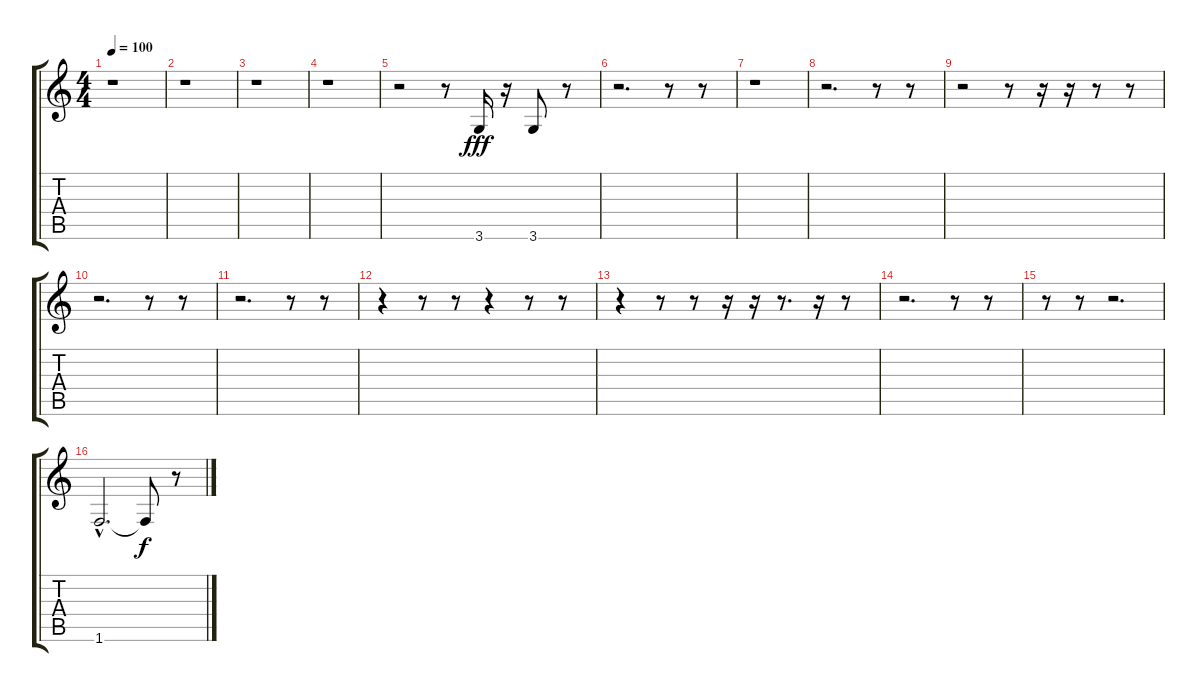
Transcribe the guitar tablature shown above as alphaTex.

\track "" {instrument electricbassfinger}
\staff {score tabs}
\tuning (E4 B3 G3 D3 A2 E2) {hide}
\ts (4 4)
\tempo 100
\clef g2
\ks c
r.1{dy fff} |
r.1 |
r.1 |
r.1 |
r.2 r.8 3.6.16 r.16 3.6.8 r.8 |
r.2{d} r.8 r.8 |
r.1 |
r.2{d} r.8 r.8 |
r.2 r.8 r.16 r.16 r.8 r.8 |
r.2{d} r.8 r.8 |
r.2{d} r.8 r.8 |
r.4 r.8 r.8 r.4 r.8 r.8 |
r.4 r.8 r.8 r.16 r.16 r.8{d} r.16 r.8 |
r.2{d} r.8 r.8 |
r.8 r.8 r.2{d} |
1.6{hac}.2{d} 1.6{t}.8{dy f} r.8
